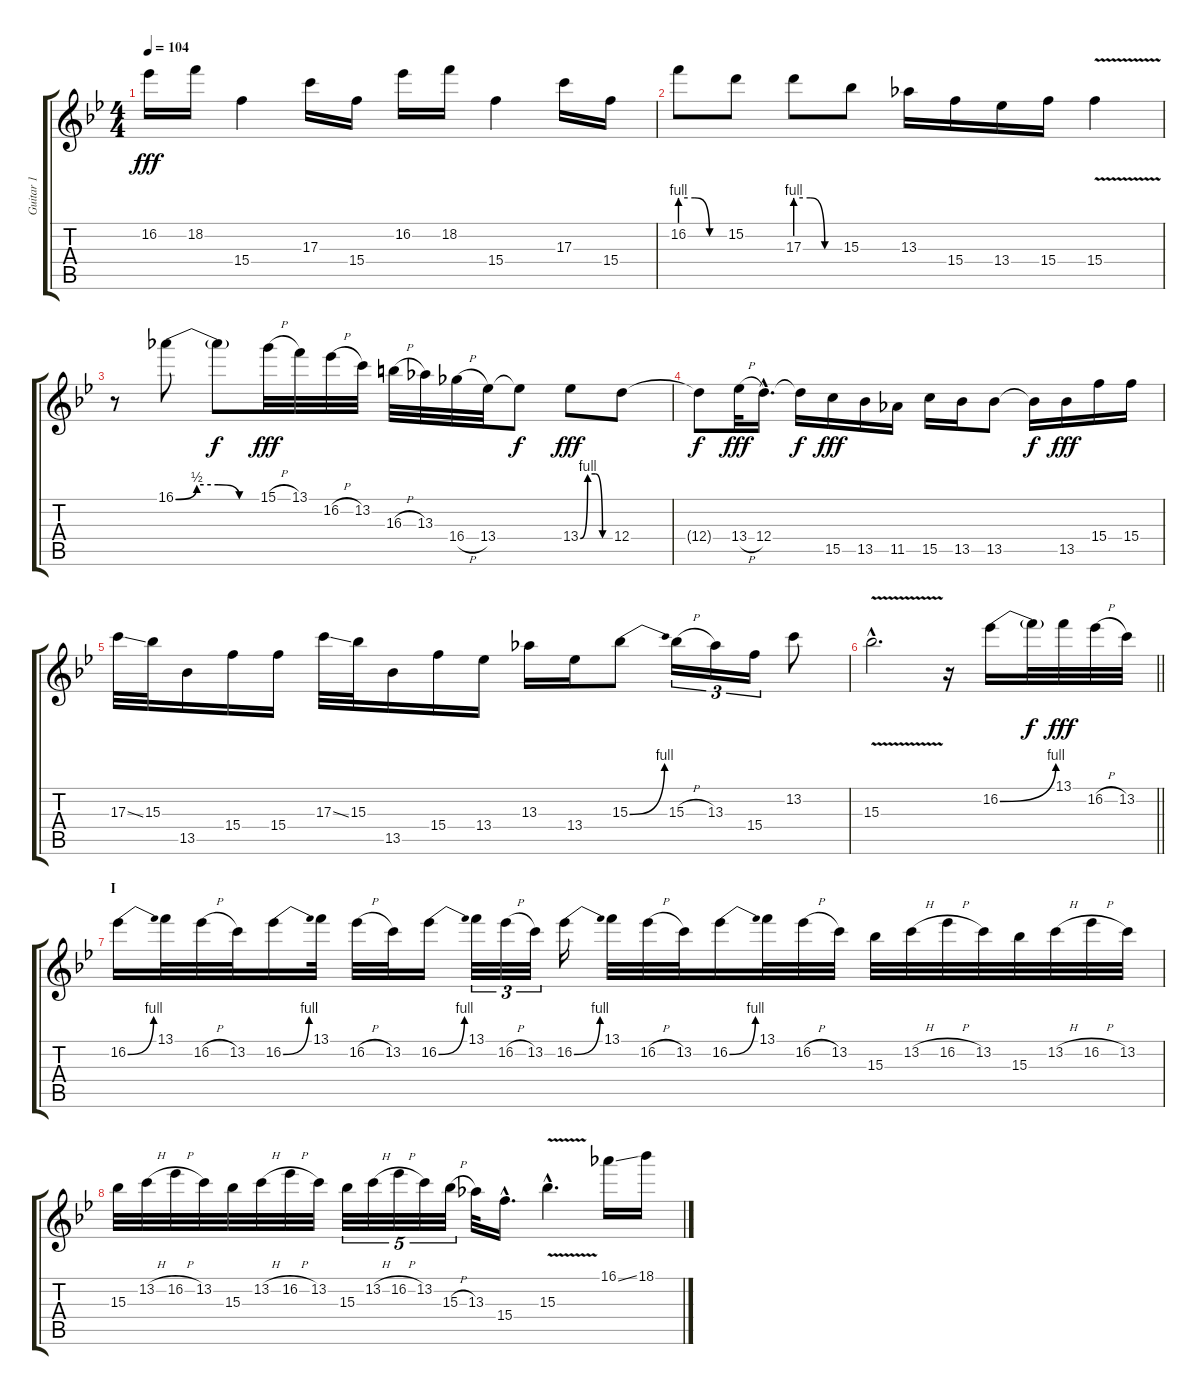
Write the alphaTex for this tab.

\track ("Guitar 1" "Guitar 1") {instrument distortionguitar}
\staff {score tabs}
\tuning (E4 B3 G3 D3 A2 E2) {hide}
\ts (4 4)
\tempo 104
\clef g2
\ks bb
16.2.16{dy fff} 18.2.16 15.4.4 17.3.16 15.4.16 16.2.16 18.2.16 15.4.4 17.3.16 15.4.16 |
16.2{be (custom 0 4 20 4 40 0 60 0)}.8 15.2.8 17.3{be (custom 0 4 20 4 40 0 60 0)}.8 15.3.8 13.3.16 15.4.16 13.4.16 15.4.16 15.4{v}.4 |
r.8 16.1{be (custom 0 0 15 2 30 2 45 0 60 0)}.8 16.1{t}.8{dy f} 15.1{h}.32{dy fff} 13.1.32 16.2{h}.32 13.2.32 16.3{h}.32 13.3.32 16.4{h}.32 13.4.32 13.4{t}.8{dy f} 13.4{be (custom 0 0 15 4 30 4 45 0 60 0)}.8{dy fff} 12.4.8 |
12.4{t}.8{dy f} 13.4{h}.32{dy fff} 12.4{hac}.16{d} 12.4{t}.16{dy f} 15.5.16{dy fff} 13.5.16 11.5.16 15.5.16 13.5.16 13.5.8 13.5{t}.16{dy f} 13.5.16{dy fff} 15.4.16 15.4.16 |
17.3{ss}.32 15.3.32 13.5.16 15.4.16 15.4.16 17.3{ss}.32 15.3.32 13.5.16 15.4.16 13.4.16 13.3.16 13.4.16 15.3{be (bend 0 0 60 4)}.8 15.3{h}.16{tu (3 2)} 13.3.16{tu (3 2)} 15.4.16{tu (3 2)} 13.2.8 |
\barLineRight lightlight
15.3{v hac}.2{d} r.16 16.2{be (bend 0 0 60 4)}.16 16.2{t}.32{dy f} 13.1.32{dy fff} 16.2{h}.32 13.2.32 |
\section ("" "I")
16.2{be (bend 0 0 60 4)}.16 13.1.32 16.2{h}.32 13.2.32 16.2{be (bend 0 0 60 4)}.16 13.1.32 16.2{h}.32 13.2.32 16.2{be (bend 0 0 60 4)}.16 13.1.32{tu (3 2)} 16.2{h}.32{tu (3 2)} 13.2.32{tu (3 2)} 16.2{be (bend 0 0 60 4)}.16 13.1.32 16.2{h}.32 13.2.32 16.2{be (bend 0 0 60 4)}.16 13.1.32 16.2{h}.32 13.2.32 15.3.32 13.2{h}.32 16.2{h}.32 13.2.32 15.3.32 13.2{h}.32 16.2{h}.32 13.2.32 |
15.3.32 13.2{h}.32 16.2{h}.32 13.2.32 15.3.32 13.2{h}.32 16.2{h}.32 13.2.32 15.3.32{tu (5 4)} 13.2{h}.32{tu (5 4)} 16.2{h}.32{tu (5 4)} 13.2.32{tu (5 4)} 15.3{h}.32{tu (5 4)} 13.3.32 15.4{hac}.16{d} 15.3{v hac}.4{d} 16.1{ss}.16 18.1.16
